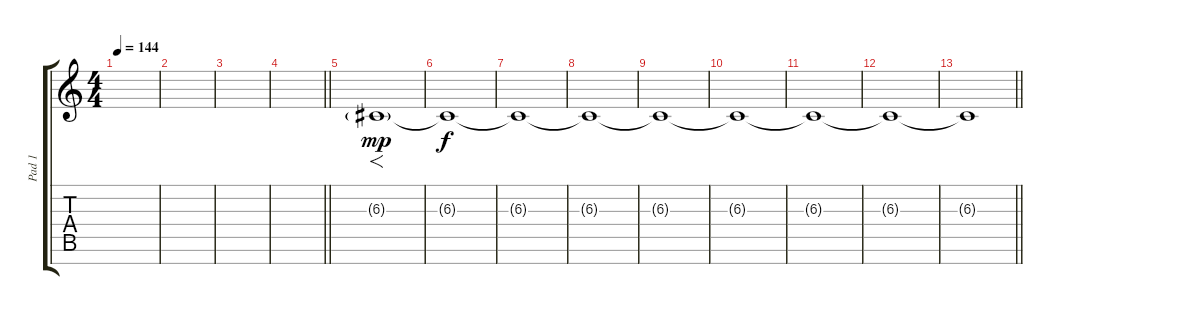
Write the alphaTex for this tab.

\track ("Pad 1" "Pad 1") {instrument pad2warm}
\staff {score tabs}
\tuning (E4 B3 G3 D3 A2 E2 B1) {hide}
\ts (4 4)
\tempo 144
\clef g2
\ks c
|
|
|
\barLineRight lightlight
|
6.3{g}.1{f dy mp instrument applause} |
6.3{t}.1{dy f} |
6.3{t}.1 |
6.3{t}.1 |
6.3{t}.1 |
6.3{t}.1 |
6.3{t}.1 |
6.3{t}.1 |
\barLineRight lightlight
6.3{t}.1
